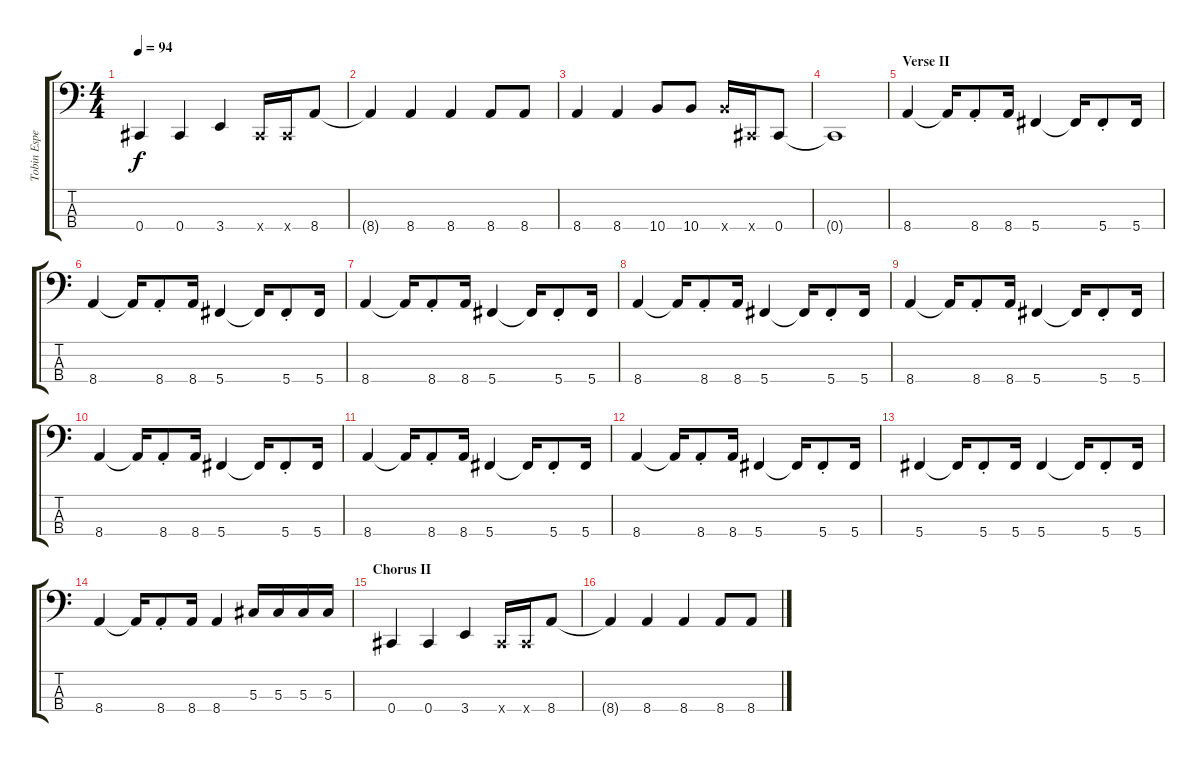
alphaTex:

\track ("Tobin Esperance - Bass" "Tobin Espe") {instrument electricbassfinger}
\staff {score tabs}
\tuning (Gb2 Db2 Ab1 Db1) {hide}
\ts (4 4)
\tempo 94
\clef f4
\ks c
0.4.4{dy f} 0.4.4 3.4.4 0.4{x}.16 0.4{x}.16 8.4.8 |
8.4{t}.4 8.4.4 8.4.4 8.4.8 8.4.8 |
8.4.4 8.4.4 10.4.8 10.4.8 10.4{x}.16 0.4{x}.16 0.4.8 |
0.4{t}.1 |
\section ("" "Verse II")
8.4.4 8.4{t}.16 8.4{st}.8 8.4.16 5.4.4 5.4{t}.16 5.4{st}.8 5.4.16 |
8.4.4 8.4{t}.16 8.4{st}.8 8.4.16 5.4.4 5.4{t}.16 5.4{st}.8 5.4.16 |
8.4.4 8.4{t}.16 8.4{st}.8 8.4.16 5.4.4 5.4{t}.16 5.4{st}.8 5.4.16 |
8.4.4 8.4{t}.16 8.4{st}.8 8.4.16 5.4.4 5.4{t}.16 5.4{st}.8 5.4.16 |
8.4.4 8.4{t}.16 8.4{st}.8 8.4.16 5.4.4 5.4{t}.16 5.4{st}.8 5.4.16 |
8.4.4 8.4{t}.16 8.4{st}.8 8.4.16 5.4.4 5.4{t}.16 5.4{st}.8 5.4.16 |
8.4.4 8.4{t}.16 8.4{st}.8 8.4.16 5.4.4 5.4{t}.16 5.4{st}.8 5.4.16 |
8.4.4 8.4{t}.16 8.4{st}.8 8.4.16 5.4.4 5.4{t}.16 5.4{st}.8 5.4.16 |
5.4.4 5.4{t}.16 5.4{st}.8 5.4.16 5.4.4 5.4{t}.16 5.4{st}.8 5.4.16 |
8.4.4 8.4{t}.16 8.4{st}.8 8.4.16 8.4.4 5.3.16 5.3.16 5.3.16 5.3.16 |
\section ("" "Chorus II")
0.4.4 0.4.4 3.4.4 0.4{x}.16 0.4{x}.16 8.4.8 |
8.4{t}.4 8.4.4 8.4.4 8.4.8 8.4.8
